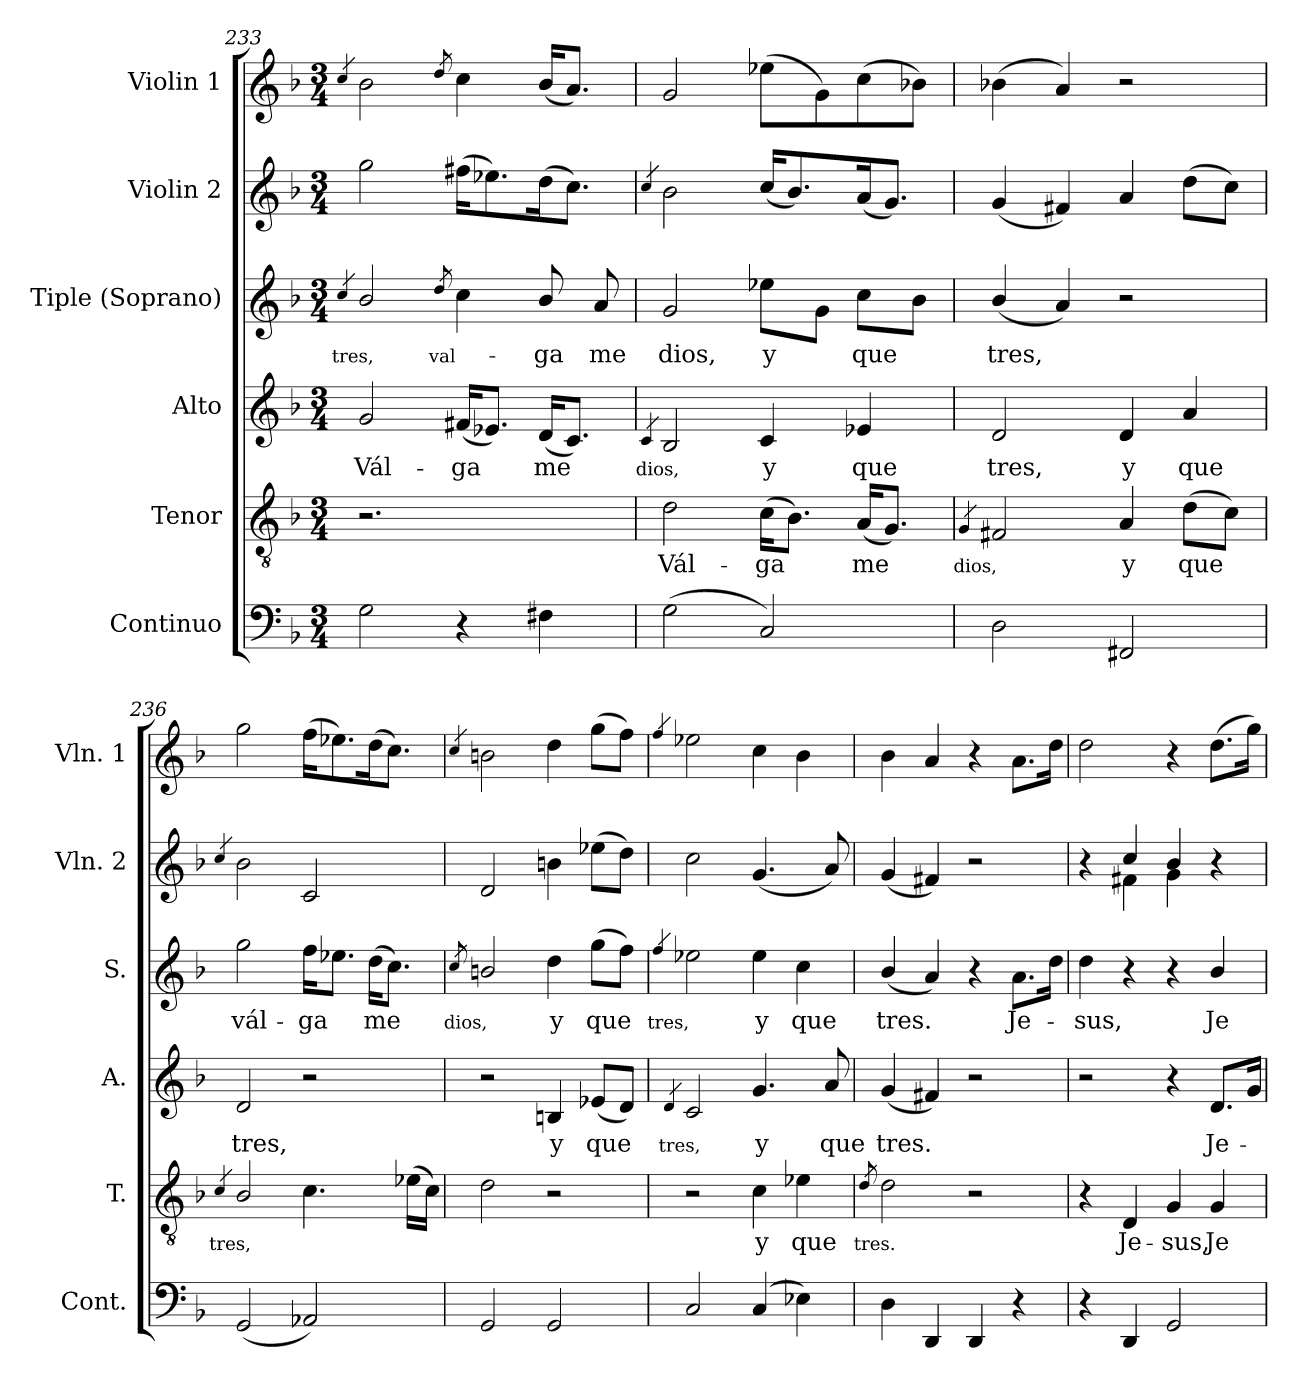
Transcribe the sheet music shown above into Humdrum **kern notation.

**kern	**kern	**text	**kern	**text	**kern	**text	**kern	**kern
*part6	*part5	*part5	*part4	*part4	*part3	*part3	*part2	*part1
*staff6	*staff5	*staff5	*staff4	*staff4	*staff3	*staff3	*staff2	*staff1
*I"Continuo	*I"Tenor	*	*I"Alto	*	*I"Tiple (Soprano)	*	*I"Violin 2	*I"Violin 1
*I'Cont.	*I'T.	*	*I'A.	*	*I'S.	*	*I'Vln. 2	*I'Vln. 1
*clefF4	*clefGv2	*	*clefG2	*	*clefG2	*	*clefG2	*clefG2
*	*ITrd7c12	*	*	*	*	*	*	*
*k[b-]	*k[b-]	*	*k[b-]	*	*k[b-]	*	*k[b-]	*k[b-]
*F:	*F:	*	*F:	*	*F:	*	*F:	*F:
*M3/4	*M3/4	*	*M3/4	*	*M3/4	*	*M3/4	*M3/4
=233	=233	=233	=233	=233	=233	=233	=233	=233
!	!	!	!	!	!	!LO:LY:b:color=#000000	!	!
.	.	.	.	.	4qcci/	tres,	.	4qcci/
!	!	!	!	!LO:LY:b:color=#000000	!	!	!	!
2Gi\	2.r	.	2gi/	Vál-	2b-i/	.	2ggi\	2b-i\
!	!	!	!	!	!	!LO:LY:b:color=#000000	!	!
.	.	.	.	.	8qddi/	val-	.	8qddi/
!	!	!	!	!LO:LY:b:color=#000000	!	!	!	!
4r	.	.	(16f#Xi/KL	-ga	4cci\	.	(16ff#Xi\KL	4cci\
.	.	.	8.e-Xi/J)	.	.	.	8.ee-Xi\)	.
!	!	!	!	!LO:LY:b:color=#000000	!	!	!	!
!	!	!	!	!	!	!LO:LY:b:color=#000000	!	!
4F#Xi\	4ryy	.	(16di/KL	me	8b-i/	-ga	(16ddi\k	(16b-i/KL
.	.	.	8.ci/J)	.	.	.	8.cci\J)	8.ai/J)
!	!	!	!	!	!	!LO:LY:b:color=#000000	!	!
.	.	.	.	.	8ai/	me	.	.
=234	=234	=234	=234	=234	=234	=234	=234	=234
!	!	!	!	!LO:LY:b:color=#000000	!	!	!	!
.	.	.	4qci/	dios,	.	.	4qcci/	.
!	!	!LO:LY:b:color=#000000	!	!	!	!	!	!
!	!	!	!	!	!	!LO:LY:b:color=#000000	!	!
(2Gi\	2Di\	Vál-	2B-i/	.	2gi/	dios,	2b-i\	2gi/
!	!	!LO:LY:b:color=#000000	!	!	!	!	!	!
!	!	!	!	!LO:LY:b:color=#000000	!	!	!	!
!	!	!	!	!	!	!LO:LY:b:color=#000000	!	!
2Ci/)	(16Ci\KL	-ga	4ci/	y	8ee-Xi\L	y	(16cci/KL	(8ee-Xi\L
.	8.BB-i\J)	.	.	.	.	.	8.b-i/)	.
.	.	.	.	.	8gi\J	.	.	8gi\)
!	!	!LO:LY:b:color=#000000	!	!	!	!	!	!
!	!	!	!	!LO:LY:b:color=#000000	!	!	!	!
!	!	!	!	!	!	!LO:LY:b:color=#000000	!	!
.	(16AAi/KL	me	4e-Xi/	que	8cci\L	que	(16ai/k	(8cci\
.	8.GGi/J)	.	.	.	.	.	8.gi/J)	.
.	.	.	.	.	8b-i\J	.	.	8b-Xi\J)
=235	=235	=235	=235	=235	=235	=235	=235	=235
!	!	!LO:LY:b:color=#000000	!	!	!	!	!	!
.	4qGGi/	dios,	.	.	.	.	.	.
!	!	!	!	!LO:LY:b:color=#000000	!	!	!	!
!	!	!	!	!	!	!LO:LY:b:color=#000000	!	!
2Di\	2FF#Xi/	.	2di/	tres,	(4b-i/	tres,	(4gi/	(4b-Xi\
.	.	.	.	.	4ai/)	.	4f#Xi/)	4ai/)
!	!	!LO:LY:b:color=#000000	!	!	!	!	!	!
!	!	!	!	!LO:LY:b:color=#000000	!	!	!	!
2FF#Xi/	4AAi/	y	4di/	y	2r	.	4ai/	2r
!	!	!LO:LY:b:color=#000000	!	!	!	!	!	!
!	!	!	!	!LO:LY:b:color=#000000	!	!	!	!
.	(8Di\L	que	4ai/	que	.	.	(8ddi\L	.
.	8Ci\J)	.	.	.	.	.	8cci\J)	.
!!LO:PB:g=z
=236	=236	=236	=236	=236	=236	=236	=236	=236
!	!	!LO:LY:b:color=#000000	!	!	!	!	!	!
.	4qCi/	tres,	.	.	.	.	4qcci/	.
!	!	!	!	!LO:LY:b:color=#000000	!	!	!	!
!	!	!	!	!	!	!LO:LY:b:color=#000000	!	!
(2GGi/	2BB-i/	.	2di/	tres,	2ggi\	vál-	2b-i\	2ggi\
!	!	!	!	!	!	!LO:LY:b:color=#000000	!	!
2AA-Xi/)	4.Ci\	.	2r	.	16ffi\KL	-ga	2ci/	(16ffi\KL
.	.	.	.	.	8.ee-Xi\J	.	.	8.ee-Xi\)
!	!	!	!	!	!	!LO:LY:b:color=#000000	!	!
.	.	.	.	.	(16ddi\KL	me	.	(16ddi\k
.	.	.	.	.	8.cci\J)	.	.	8.cci\J)
.	(16E-Xi\LL	.	.	.	.	.	.	.
.	16Ci\JJ)	.	.	.	.	.	.	.
=237	=237	=237	=237	=237	=237	=237	=237	=237
!	!	!	!	!	!	!LO:LY:b:color=#000000	!	!
.	.	.	.	.	8qcci/	dios,	.	4qcci/
2GGi/	2Di\	.	2r	.	2bni/	.	2di/	2bni\
!	!	!	!	!LO:LY:b:color=#000000	!	!	!	!
!	!	!	!	!	!	!LO:LY:b:color=#000000	!	!
2GGi/	2r	.	4Bni/	y	4ddi\	y	4bni\	4ddi\
!	!	!	!	!LO:LY:b:color=#000000	!	!	!	!
!	!	!	!	!	!	!LO:LY:b:color=#000000	!	!
.	.	.	(8e-Xi/L	que	(8ggi\L	que	(8ee-Xi\L	(8ggi\L
.	.	.	8di/J)	.	8ffi\J)	.	8ddi\J)	8ffi\J)
=238	=238	=238	=238	=238	=238	=238	=238	=238
!	!	!	!	!	!	!LO:LY:b:color=#000000	!	!
!	!	!	!	!LO:LY:b:color=#000000	!	!	!	!
.	.	.	4qdi/	tres,	4qffi/	tres,	.	4qffi/
2Ci/	2r	.	2ci/	.	2ee-Xi\	.	2cci\	2ee-Xi\
!	!	!LO:LY:b:color=#000000	!	!	!	!	!	!
!	!	!	!	!LO:LY:b:color=#000000	!	!	!	!
!	!	!	!	!	!	!LO:LY:b:color=#000000	!	!
(4Ci/	4Ci\	y	4.gi/	y	4ee-i\	y	(4.gi/	4cci\
!	!	!LO:LY:b:color=#000000	!	!	!	!	!	!
!	!	!	!	!	!	!LO:LY:b:color=#000000	!	!
4E-Xi\)	4E-Xi\	que	.	.	4cci\	que	.	4b-i\
!	!	!	!	!LO:LY:b:color=#000000	!	!	!	!
.	.	.	8ai/	que	.	.	8ai/)	.
=239	=239	=239	=239	=239	=239	=239	=239	=239
!	!	!LO:LY:b:color=#000000	!	!	!	!	!	!
.	8qDi/	tres.	.	.	.	.	.	.
!	!	!	!	!LO:LY:b:color=#000000	!	!	!	!
!	!	!	!	!	!	!LO:LY:b:color=#000000	!	!
4Di\	2Di\	.	(4gi/	tres.	(4b-i/	tres.	(4gi/	4b-i\
4DDi/	.	.	4f#Xi/)	.	4ai/)	.	4f#Xi/)	4ai/
4DDi/	2r	.	2r	.	4r	.	2r	4r
!	!	!	!	!	!	!LO:LY:b:color=#000000	!	!
4r	.	.	.	.	8.ai\L	Je-	.	8.ai\L
.	.	.	.	.	16ddi\Jk	.	.	16ddi\Jk
!!LO:LB:g=z
=240	=240	=240	=240	=240	=240	=240	=240	=240
!	!	!	!	!	!	!LO:LY:b:color=#000000	!	!
*	*	*	*	*	*	*	*^	*
4r	4r	.	2r	.	4ddi\	-sus,	4r	4ryy	2ddi\
!	!	!LO:LY:b:color=#000000	!	!	!	!	!	!	!
4DDi/	4DDi/	Je-	.	.	4r	.	4cci/	4f#Xi\	.
!	!	!LO:LY:b:color=#000000	!	!	!	!	!	!	!
2GGi/	4GGi/	-sus,	4r	.	4r	.	4b-i/	4gi\	4r
!	!	!LO:LY:b:color=#000000	!	!	!	!	!	!	!
!	!	!	!	!LO:LY:b:color=#000000	!	!	!	!	!
!	!	!	!	!	!	!LO:LY:b:color=#000000	!	!	!
.	4GGi/	Je-	8.di/L	Je-	4b-i/	Je-	4r	4ryy	(8.ddi\L
.	.	.	16gi/Jk	.	.	.	.	.	16ggi\Jk)
*	*	*	*	*	*	*	*v	*v	*
=	=	=	=	=	=	=	=	=
*-	*-	*-	*-	*-	*-	*-	*-	*-
